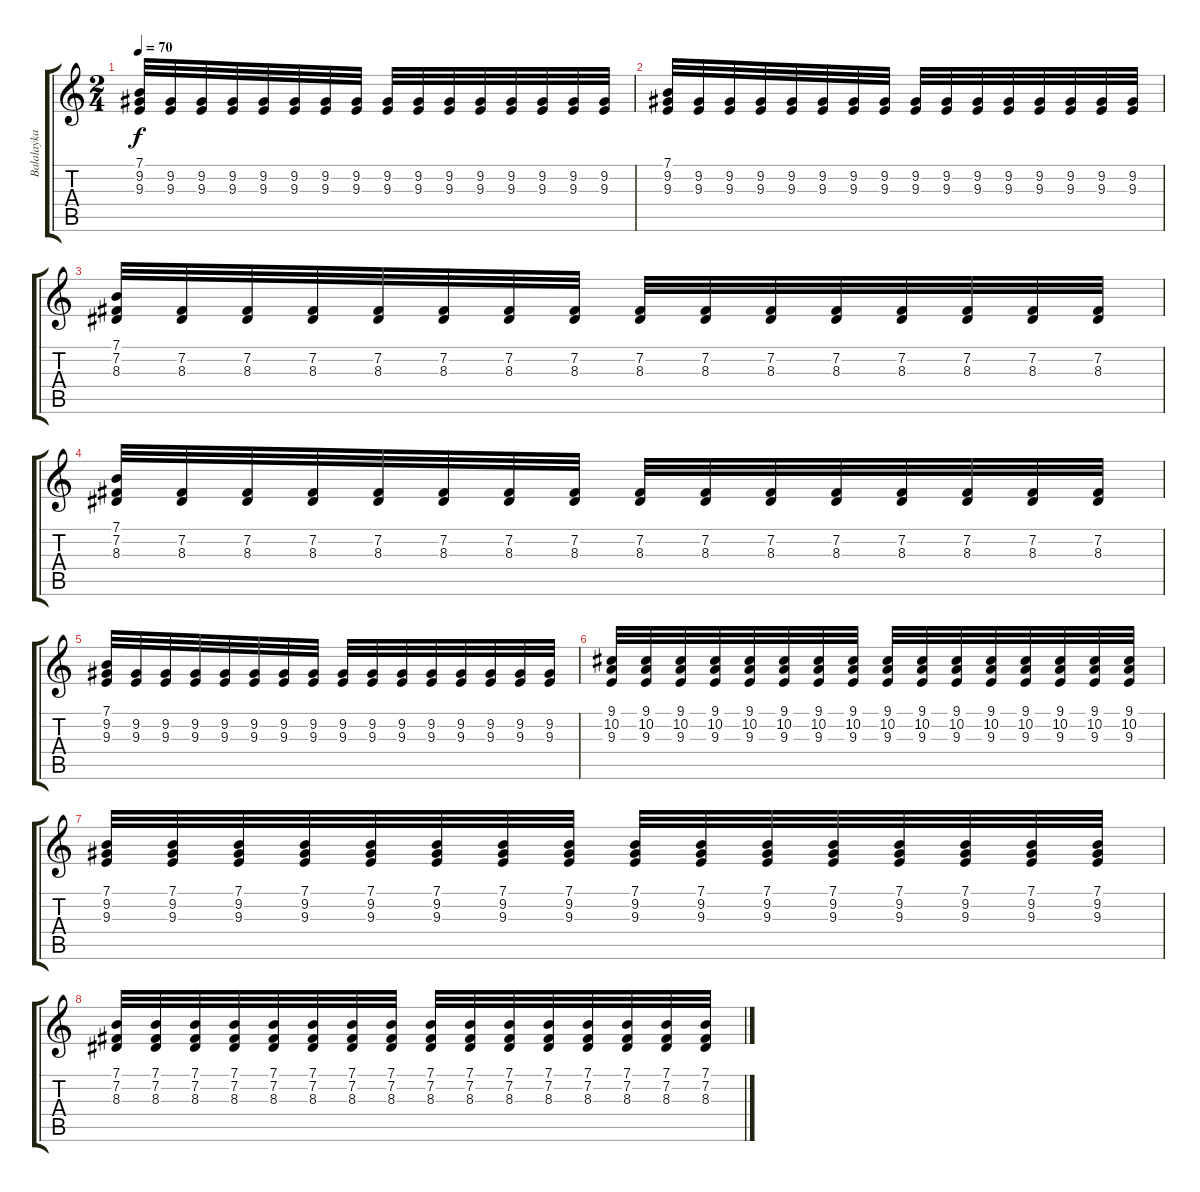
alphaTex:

\track ("Balalayka (Балалайка)" "Balalayka ") {instrument orchestralharp}
\staff {score tabs}
\tuning (E4 B3 G3 D3 A2 E2) {hide}
\ts (2 4)
\tempo 70
\clef g2
\ks c
(7.1 9.2 9.3).32{dy f} (9.2 9.3).32 (9.2 9.3).32 (9.2 9.3).32 (9.2 9.3).32 (9.2 9.3).32 (9.2 9.3).32 (9.2 9.3).32 (9.2 9.3).32 (9.2 9.3).32 (9.2 9.3).32 (9.2 9.3).32 (9.2 9.3).32 (9.2 9.3).32 (9.2 9.3).32 (9.2 9.3).32 |
(7.1 9.2 9.3).32 (9.2 9.3).32 (9.2 9.3).32 (9.2 9.3).32 (9.2 9.3).32 (9.2 9.3).32 (9.2 9.3).32 (9.2 9.3).32 (9.2 9.3).32 (9.2 9.3).32 (9.2 9.3).32 (9.2 9.3).32 (9.2 9.3).32 (9.2 9.3).32 (9.2 9.3).32 (9.2 9.3).32 |
(7.1 7.2 8.3).32 (7.2 8.3).32 (7.2 8.3).32 (7.2 8.3).32 (7.2 8.3).32 (7.2 8.3).32 (7.2 8.3).32 (7.2 8.3).32 (7.2 8.3).32 (7.2 8.3).32 (7.2 8.3).32 (7.2 8.3).32 (7.2 8.3).32 (7.2 8.3).32 (7.2 8.3).32 (7.2 8.3).32 |
(7.1 7.2 8.3).32 (7.2 8.3).32 (7.2 8.3).32 (7.2 8.3).32 (7.2 8.3).32 (7.2 8.3).32 (7.2 8.3).32 (7.2 8.3).32 (7.2 8.3).32 (7.2 8.3).32 (7.2 8.3).32 (7.2 8.3).32 (7.2 8.3).32 (7.2 8.3).32 (7.2 8.3).32 (7.2 8.3).32 |
(7.1 9.2 9.3).32 (9.2 9.3).32 (9.2 9.3).32 (9.2 9.3).32 (9.2 9.3).32 (9.2 9.3).32 (9.2 9.3).32 (9.2 9.3).32 (9.2 9.3).32 (9.2 9.3).32 (9.2 9.3).32 (9.2 9.3).32 (9.2 9.3).32 (9.2 9.3).32 (9.2 9.3).32 (9.2 9.3).32 |
(9.1 10.2 9.3).32 (9.1 10.2 9.3).32 (9.1 10.2 9.3).32 (9.1 10.2 9.3).32 (9.1 10.2 9.3).32 (9.1 10.2 9.3).32 (9.1 10.2 9.3).32 (9.1 10.2 9.3).32 (9.1 10.2 9.3).32 (9.1 10.2 9.3).32 (9.1 10.2 9.3).32 (9.1 10.2 9.3).32 (9.1 10.2 9.3).32 (9.1 10.2 9.3).32 (9.1 10.2 9.3).32 (9.1 10.2 9.3).32 |
(7.1 9.2 9.3).32 (7.1 9.2 9.3).32 (7.1 9.2 9.3).32 (7.1 9.2 9.3).32 (7.1 9.2 9.3).32 (7.1 9.2 9.3).32 (7.1 9.2 9.3).32 (7.1 9.2 9.3).32 (7.1 9.2 9.3).32 (7.1 9.2 9.3).32 (7.1 9.2 9.3).32 (7.1 9.2 9.3).32 (7.1 9.2 9.3).32 (7.1 9.2 9.3).32 (7.1 9.2 9.3).32 (7.1 9.2 9.3).32 |
(7.1 7.2 8.3).32 (7.1 7.2 8.3).32 (7.1 7.2 8.3).32 (7.1 7.2 8.3).32 (7.1 7.2 8.3).32 (7.1 7.2 8.3).32 (7.1 7.2 8.3).32 (7.1 7.2 8.3).32 (7.1 7.2 8.3).32 (7.1 7.2 8.3).32 (7.1 7.2 8.3).32 (7.1 7.2 8.3).32 (7.1 7.2 8.3).32 (7.1 7.2 8.3).32 (7.1 7.2 8.3).32 (7.1 7.2 8.3).32
